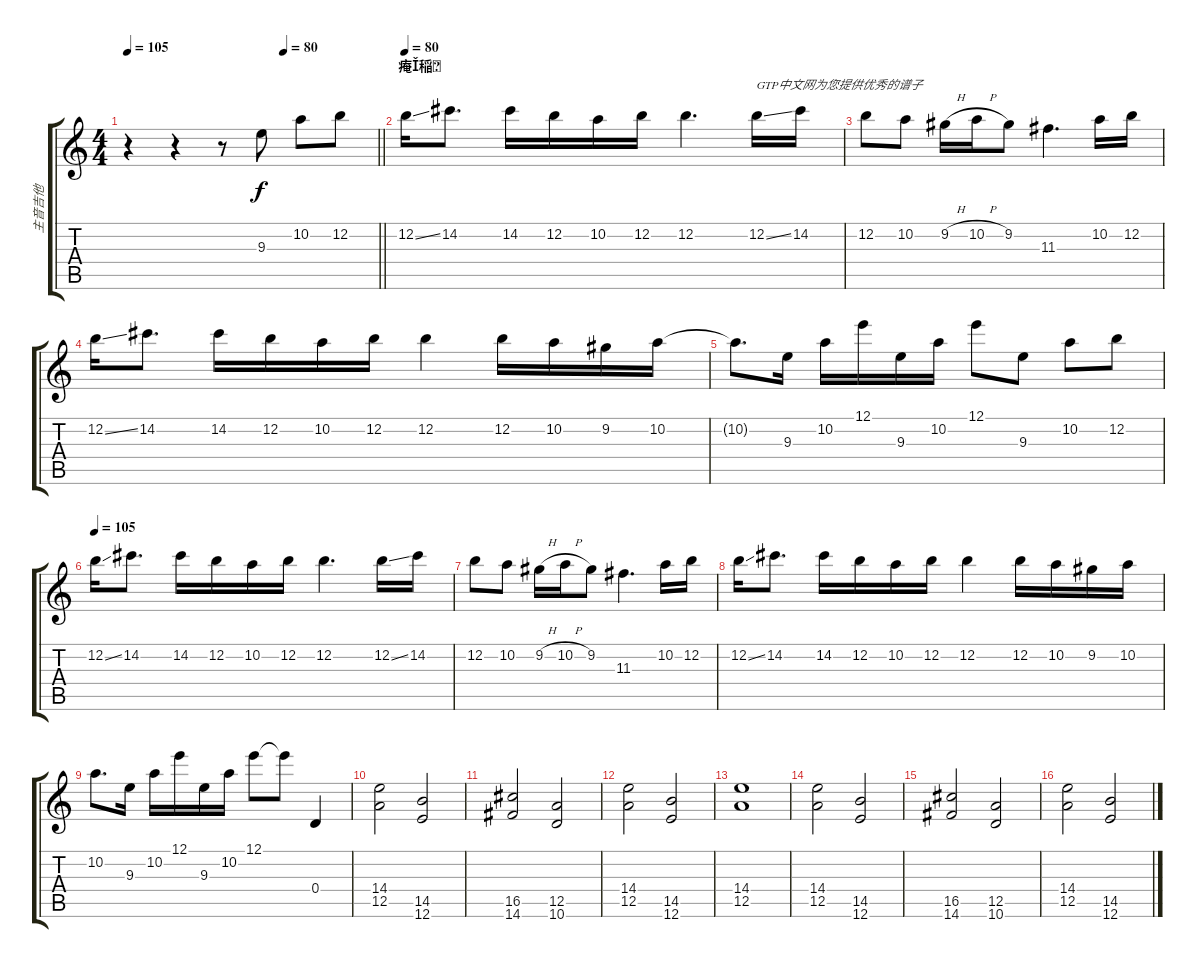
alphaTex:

\track ("主音吉他" "主音吉他") {instrument overdrivenguitar}
\staff {score tabs}
\tuning (E4 B3 G3 D3 A2 E2) {hide}
\ts (4 4)
\tempo 105
\tempo (80 0.625)
\tempo 105
\clef g2
\barLineRight lightlight
\ks c
r.4{dy f instrument overdrivenguitar} r.4 r.8 9.3.8{volume 15} 10.2.8 12.2.8 |
\section ("" "痷稲")
\tempo 80
12.2{ss}.16 14.2.8{d} 14.2.16 12.2.16 10.2.16 12.2.16 12.2.4{d} 12.2{ss}.16{txt "GTP中文网为您提供优秀的谱子"} 14.2.16 |
12.2.8 10.2.8 9.2{h}.16 10.2{h}.16 9.2.8 11.3.4{d} 10.2.16 12.2.16 |
12.2{ss}.16 14.2.8{d} 14.2.16 12.2.16 10.2.16 12.2.16 12.2.4 12.2.16 10.2.16 9.2.16 10.2.16 |
10.2{t}.8{d} 9.3.16 10.2.16 12.1.16 9.3.16 10.2.16 12.1.8 9.3.8 10.2.8 12.2.8 |
\tempo 105
12.2{ss}.16 14.2.8{d} 14.2.16 12.2.16 10.2.16 12.2.16 12.2.4{d} 12.2{ss}.16 14.2.16 |
12.2.8 10.2.8 9.2{h}.16 10.2{h}.16 9.2.8 11.3.4{d} 10.2.16 12.2.16 |
12.2{ss}.16 14.2.8{d} 14.2.16 12.2.16 10.2.16 12.2.16 12.2.4 12.2.16 10.2.16 9.2.16 10.2.16 |
10.2.8{d} 9.3.16 10.2.16 12.1.16 9.3.16 10.2.16 12.1.8 12.1{t}.8 0.4.4 |
(14.4 12.5).2 (14.5 12.6).2 |
(16.5 14.6).2 (12.5 10.6).2 |
(14.4 12.5).2 (14.5 12.6).2 |
(14.4 12.5).1 |
(14.4 12.5).2 (14.5 12.6).2 |
(16.5 14.6).2 (12.5 10.6).2 |
(14.4 12.5).2 (14.5 12.6).2
